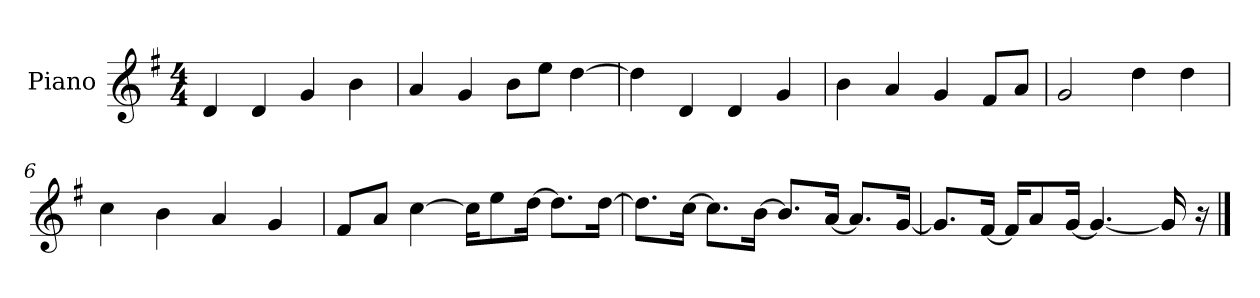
**kern
*part1
*staff1
*I"Piano
*I'P-no
*clefG2
*k[f#]
*M4/4
*MM90
=1
4d/
4d/
4g/
4b\
=2
4a/
4g/
8b\L
8ee\J
[4dd\
=3
4dd\]
4d/
4d/
4g/
=4
4b\
4a/
4g/
8f#/L
8a/J
=5
2g/
4dd\
4dd\
=6
4cc\
4b\
4a/
4g/
=7
8f#/L
8a/J
[4cc\
16cc\KL]
8ee\
[16dd\Jk
8.dd\L]
[16dd\Jk
!!LO:LB:g=z
=8
8.dd\L]
[16cc\Jk
8.cc\L]
[16b\Jk
8.b/L]
[16a/Jk
8.a/L]
[16g/Jk
=9
8.g/L]
[16f#/Jk
16f#/KL]
8a/
[16g/Jk
4.g/_
16g/]
16r
==
*-
